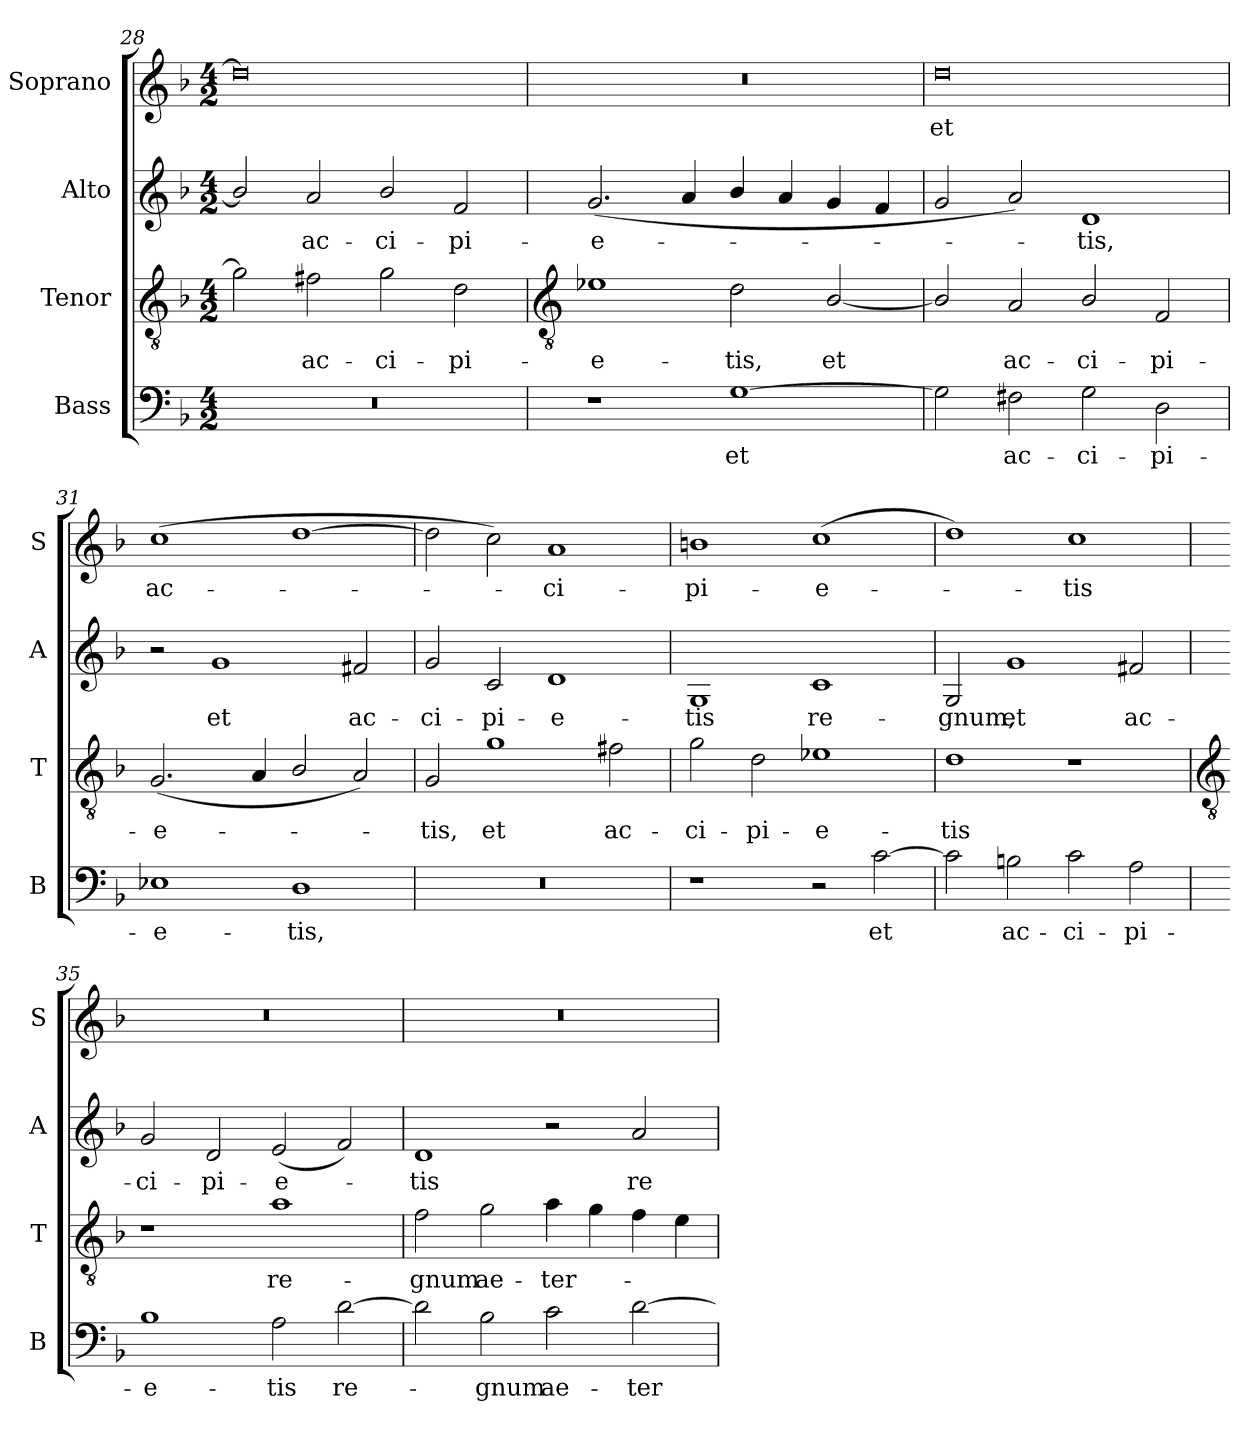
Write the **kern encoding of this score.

**kern	**text	**kern	**text	**kern	**text	**kern	**text
*part4	*part4	*part3	*part3	*part2	*part2	*part1	*part1
*staff4	*staff4	*staff3	*staff3	*staff2	*staff2	*staff1	*staff1
*I"Bass	*	*I"Tenor	*	*I"Alto	*	*I"Soprano	*
*I'B	*	*I'T	*	*I'A	*	*I'S	*
*clefF4	*	*clefGv2	*	*clefG2	*	*clefG2	*
*k[b-]	*	*k[b-]	*	*k[b-]	*	*k[b-]	*
*F:	*	*F:	*	*F:	*	*F:	*
*M4/2	*	*M4/2	*	*M4/2	*	*M4/2	*
=28	=28	=28	=28	=28	=28	=28	=28
0r	.	2g]	.	2b-/]	.	0dd]	.
!	!	!	!LO:LY:b	!	!LO:LY:b	!	!
.	.	2f#X	ac-	2a	ac-	.	.
!	!	!	!LO:LY:b	!	!LO:LY:b	!	!
.	.	2g	-ci-	2b-/	-ci-	.	.
!	!	!	!LO:LY:b	!	!LO:LY:b	!	!
.	.	2d	-pi-	2f	-pi-	.	.
!!LO:LB:g=z
=29	=29	=29	=29	=29	=29	=29	=29
*	*	*clefGv2	*	*	*	*	*
!	!	!	!LO:LY:b	!	!LO:LY:b	!	!
1r	.	1e-X	-e-	(<2.g	-e-	0r	.
.	.	.	.	4a	.	.	.
!	!LO:LY:b	!	!LO:LY:b	!	!	!	!
[1G	et	2d	-tis,	4b-/	.	.	.
.	.	.	.	4a	.	.	.
!	!	!	!LO:LY:b	!	!	!	!
.	.	[2B-/	et	4g	.	.	.
.	.	.	.	4f	.	.	.
=30	=30	=30	=30	=30	=30	=30	=30
!	!	!	!	!	!	!	!LO:LY:b
2G]	.	2B-/]	.	2g	.	0dd	et
!	!LO:LY:b	!	!LO:LY:b	!	!	!	!
2F#X	ac-	2A	ac-	2a)	.	.	.
!	!LO:LY:b	!	!LO:LY:b	!	!LO:LY:b	!	!
2G	-ci-	2B-/	-ci-	1d	tis,	.	.
!	!LO:LY:b	!	!LO:LY:b	!	!	!	!
2D	-pi-	2F	-pi-	.	.	.	.
=31	=31	=31	=31	=31	=31	=31	=31
!	!LO:LY:b	!	!LO:LY:b	!	!	!	!LO:LY:b
1E-X	-e-	(<2.G	-e-	2r	.	(>1cc	ac-
!	!	!	!	!	!LO:LY:b	!	!
.	.	.	.	1g	et	.	.
.	.	4A	.	.	.	.	.
!	!LO:LY:b	!	!	!	!	!	!
1D	-tis,	2B-/	.	.	.	[1dd	.
!	!	!	!	!	!LO:LY:b	!	!
.	.	2A)	.	2f#X	ac-	.	.
=32	=32	=32	=32	=32	=32	=32	=32
!	!	!	!LO:LY:b	!	!LO:LY:b	!	!
0r	.	2G	tis,	2g	-ci-	2dd]	.
!	!	!	!LO:LY:b	!	!LO:LY:b	!	!
.	.	1g	et	2c	-pi-	2cc)	.
!	!	!	!	!	!LO:LY:b	!	!LO:LY:b
.	.	.	.	1d	-e-	1a	ci-
!	!	!	!LO:LY:b	!	!	!	!
.	.	2f#X	ac-	.	.	.	.
=33	=33	=33	=33	=33	=33	=33	=33
!	!	!	!LO:LY:b	!	!LO:LY:b	!	!LO:LY:b
1r	.	2g	-ci-	1G	-tis	1bn	-pi-
!	!	!	!LO:LY:b	!	!	!	!
.	.	2d	-pi-	.	.	.	.
!	!	!	!LO:LY:b	!	!LO:LY:b	!	!LO:LY:b
2r	.	1e-X	-e-	1c	re-	(>1cc	-e-
!	!LO:LY:b	!	!	!	!	!	!
[2c	et	.	.	.	.	.	.
=34	=34	=34	=34	=34	=34	=34	=34
!	!	!	!LO:LY:b	!	!LO:LY:b	!	!
2c]	.	1d	-tis	2G	-gnum,	1dd)	.
!	!LO:LY:b	!	!	!	!LO:LY:b	!	!
2Bn	ac-	.	.	1g	et	.	.
!	!LO:LY:b	!	!	!	!	!	!LO:LY:b
2c	-ci-	1r	.	.	.	1cc	tis
!	!LO:LY:b	!	!	!	!LO:LY:b	!	!
2A	-pi-	.	.	2f#X	ac-	.	.
!!LO:LB:g=z
=35	=35	=35	=35	=35	=35	=35	=35
*	*	*clefGv2	*	*	*	*	*
!	!LO:LY:b	!	!	!	!LO:LY:b	!	!
1B-	-e-	1r	.	2g	-ci-	0r	.
!	!	!	!	!	!LO:LY:b	!	!
.	.	.	.	2d	-pi-	.	.
!	!LO:LY:b	!	!LO:LY:b	!	!LO:LY:b	!	!
2A	-tis	1a	re-	(<2e	-e-	.	.
!	!LO:LY:b	!	!	!	!	!	!
[2d	re-	.	.	2f)	.	.	.
=36	=36	=36	=36	=36	=36	=36	=36
!	!	!	!LO:LY:b	!	!LO:LY:b	!	!
2d]	.	2f	-gnum	1d	tis	0r	.
!	!LO:LY:b	!	!LO:LY:b	!	!	!	!
2B-	gnum	2g	ae-	.	.	.	.
!	!LO:LY:b	!	!LO:LY:b	!	!	!	!
2c	ae-	4a	-ter-	2r	.	.	.
.	.	4g	.	.	.	.	.
!	!LO:LY:b	!	!	!	!LO:LY:b	!	!
[2d	-ter-	4f	.	2a	re-	.	.
.	.	4e	.	.	.	.	.
=	=	=	=	=	=	=	=
*-	*-	*-	*-	*-	*-	*-	*-
